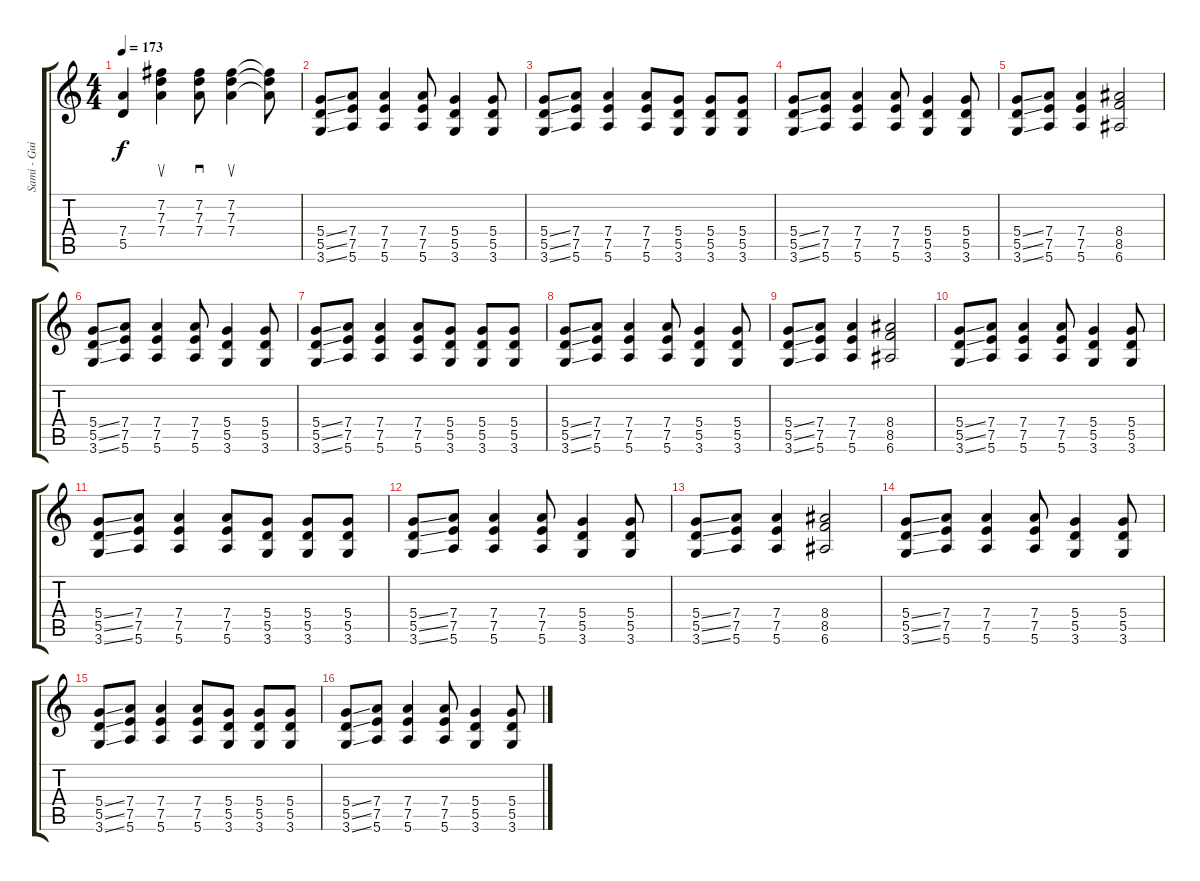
\track ("Sami - Guitar 2" "Sami - Gui") {instrument distortionguitar}
\staff {score tabs}
\tuning (E4 B3 G3 D3 A2 E2) {hide}
\ts (4 4)
\tempo 173
\clef g2
\ks c
(7.4 5.5).4{dy f} (7.2 7.3 7.4).4{su} (7.2 7.3 7.4).8{sd} (7.2 7.3 7.4).4{su} (7.2{t} 7.3{t} 7.4{t}).8 |
(5.4{ss} 5.5{ss} 3.6{ss}).8 (7.4 7.5 5.6).8 (7.4 7.5 5.6).4 (7.4 7.5 5.6).8 (5.4 5.5 3.6).4 (5.4 5.5 3.6).8 |
(5.4{ss} 5.5{ss} 3.6{ss}).8 (7.4 7.5 5.6).8 (7.4 7.5 5.6).4 (7.4 7.5 5.6).8 (5.4 5.5 3.6).8 (5.4 5.5 3.6).8 (5.4 5.5 3.6).8 |
(5.4{ss} 5.5{ss} 3.6{ss}).8 (7.4 7.5 5.6).8 (7.4 7.5 5.6).4 (7.4 7.5 5.6).8 (5.4 5.5 3.6).4 (5.4 5.5 3.6).8 |
(5.4{ss} 5.5{ss} 3.6{ss}).8 (7.4 7.5 5.6).8 (7.4 7.5 5.6).4 (8.4 8.5 6.6).2 |
(5.4{ss} 5.5{ss} 3.6{ss}).8 (7.4 7.5 5.6).8 (7.4 7.5 5.6).4 (7.4 7.5 5.6).8 (5.4 5.5 3.6).4 (5.4 5.5 3.6).8 |
(5.4{ss} 5.5{ss} 3.6{ss}).8 (7.4 7.5 5.6).8 (7.4 7.5 5.6).4 (7.4 7.5 5.6).8 (5.4 5.5 3.6).8 (5.4 5.5 3.6).8 (5.4 5.5 3.6).8 |
(5.4{ss} 5.5{ss} 3.6{ss}).8 (7.4 7.5 5.6).8 (7.4 7.5 5.6).4 (7.4 7.5 5.6).8 (5.4 5.5 3.6).4 (5.4 5.5 3.6).8 |
(5.4{ss} 5.5{ss} 3.6{ss}).8 (7.4 7.5 5.6).8 (7.4 7.5 5.6).4 (8.4 8.5 6.6).2 |
(5.4{ss} 5.5{ss} 3.6{ss}).8 (7.4 7.5 5.6).8 (7.4 7.5 5.6).4 (7.4 7.5 5.6).8 (5.4 5.5 3.6).4 (5.4 5.5 3.6).8 |
(5.4{ss} 5.5{ss} 3.6{ss}).8 (7.4 7.5 5.6).8 (7.4 7.5 5.6).4 (7.4 7.5 5.6).8 (5.4 5.5 3.6).8 (5.4 5.5 3.6).8 (5.4 5.5 3.6).8 |
(5.4{ss} 5.5{ss} 3.6{ss}).8 (7.4 7.5 5.6).8 (7.4 7.5 5.6).4 (7.4 7.5 5.6).8 (5.4 5.5 3.6).4 (5.4 5.5 3.6).8 |
(5.4{ss} 5.5{ss} 3.6{ss}).8 (7.4 7.5 5.6).8 (7.4 7.5 5.6).4 (8.4 8.5 6.6).2 |
(5.4{ss} 5.5{ss} 3.6{ss}).8 (7.4 7.5 5.6).8 (7.4 7.5 5.6).4 (7.4 7.5 5.6).8 (5.4 5.5 3.6).4 (5.4 5.5 3.6).8 |
(5.4{ss} 5.5{ss} 3.6{ss}).8 (7.4 7.5 5.6).8 (7.4 7.5 5.6).4 (7.4 7.5 5.6).8 (5.4 5.5 3.6).8 (5.4 5.5 3.6).8 (5.4 5.5 3.6).8 |
(5.4{ss} 5.5{ss} 3.6{ss}).8 (7.4 7.5 5.6).8 (7.4 7.5 5.6).4 (7.4 7.5 5.6).8 (5.4 5.5 3.6).4 (5.4 5.5 3.6).8
